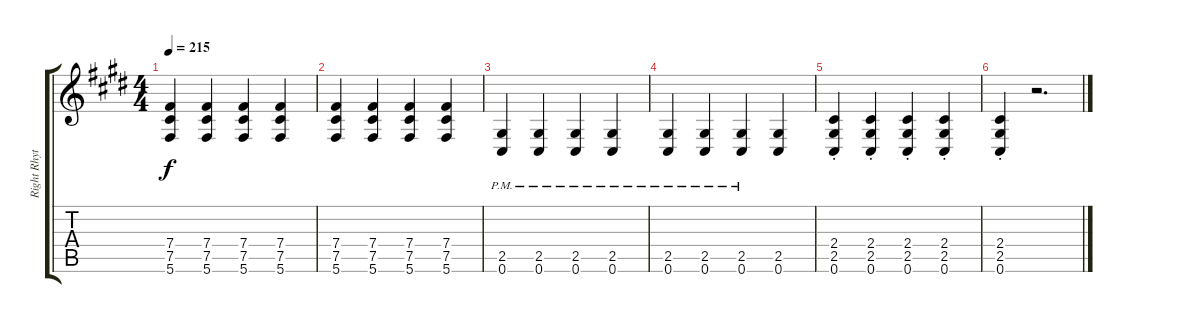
\track ("Right Rhythm" "Right Rhyt") {instrument distortionguitar}
\staff {score tabs}
\tuning (Db4 Ab3 E3 B2 Gb2 Db2) {hide}
\ts (4 4)
\tempo 215
\clef g2
\ks e
(7.4 7.5 5.6).4{dy f} (7.4 7.5 5.6).4 (7.4 7.5 5.6).4 (7.4 7.5 5.6).4 |
(7.4 7.5 5.6).4 (7.4 7.5 5.6).4 (7.4 7.5 5.6).4 (7.4 7.5 5.6).4 |
(2.5{pm} 0.6{pm}).4 (2.5{pm} 0.6{pm}).4 (2.5{pm} 0.6{pm}).4 (2.5{pm} 0.6{pm}).4 |
(2.5{pm} 0.6{pm}).4 (2.5{pm} 0.6{pm}).4 (2.5{pm} 0.6{pm}).4 (2.5 0.6).4 |
(2.4{st} 2.5{st} 0.6{st}).4 (2.4{st} 2.5{st} 0.6{st}).4 (2.4{st} 2.5{st} 0.6{st}).4 (2.4{st} 2.5{st} 0.6{st}).4 |
(2.4{st} 2.5{st} 0.6{st}).4 r.2{d}
